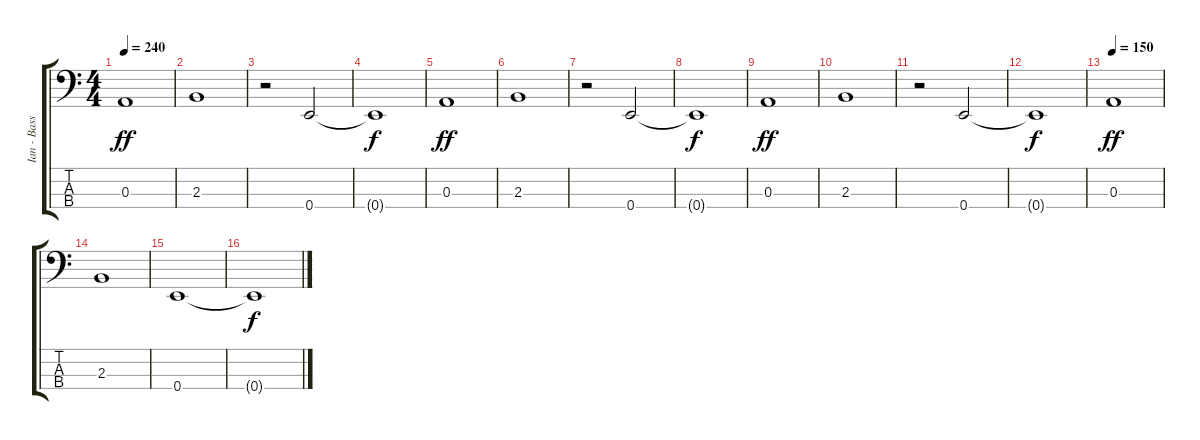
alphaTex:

\track ("Ian - Bass" "Ian - Bass") {instrument electricbassfinger}
\staff {score tabs}
\tuning (G2 D2 A1 E1) {hide}
\ts (4 4)
\tempo 240
\clef f4
\ks c
0.3.1{dy ff} |
2.3.1 |
r.2 0.4.2 |
0.4{t}.1{dy f} |
0.3.1{dy ff} |
2.3.1 |
r.2 0.4.2 |
0.4{t}.1{dy f} |
0.3.1{dy ff} |
2.3.1 |
r.2 0.4.2 |
0.4{t}.1{dy f} |
\tempo 150
0.3.1{dy ff} |
2.3.1 |
0.4.1 |
0.4{t}.1{dy f}
